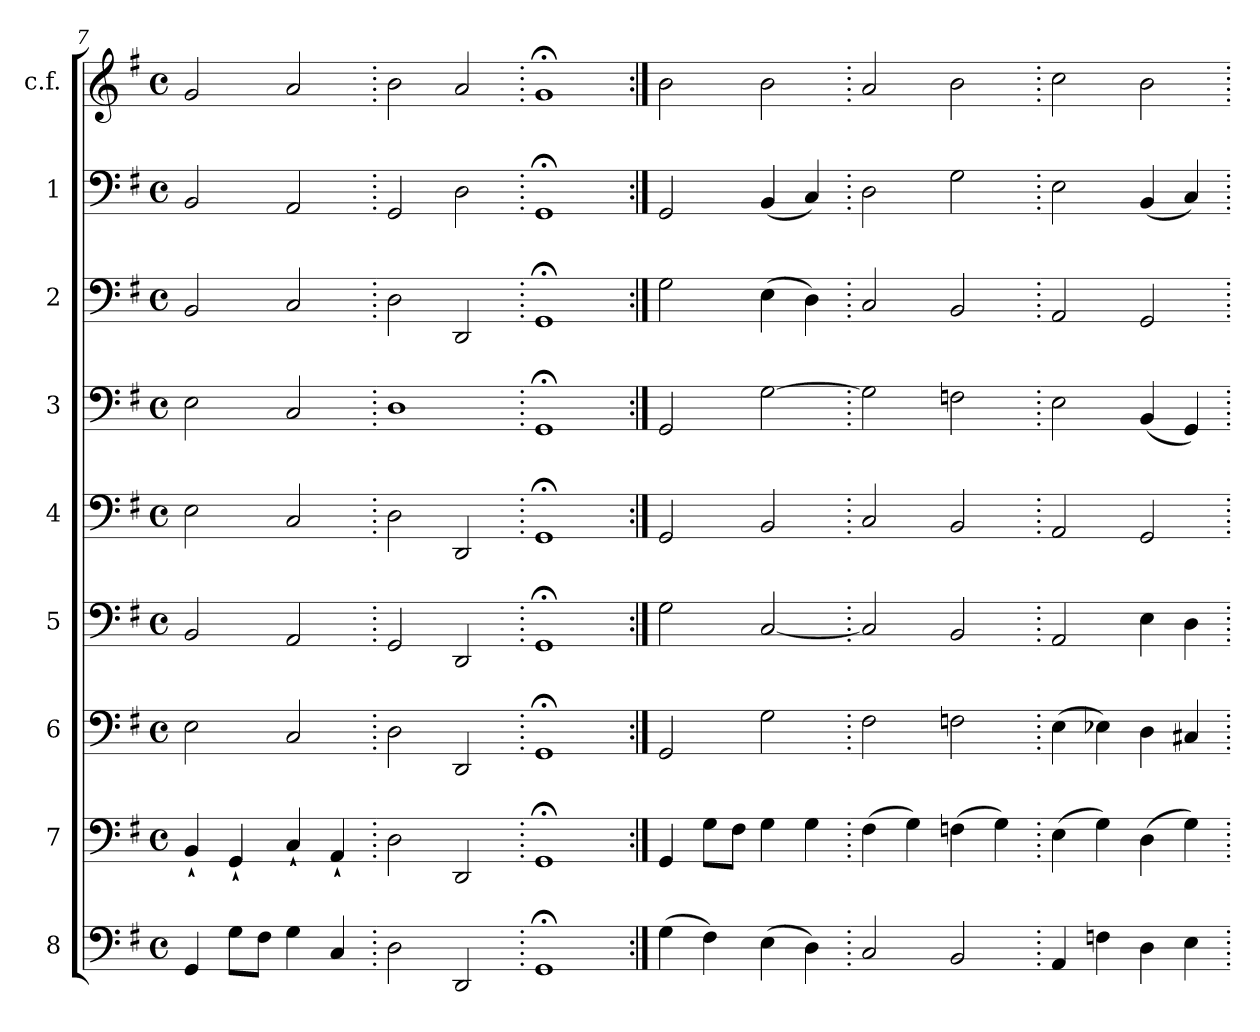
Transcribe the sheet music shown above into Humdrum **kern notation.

**kern	**kern	**kern	**kern	**kern	**kern	**kern	**kern	**kern
*part9	*part8	*part7	*part6	*part5	*part4	*part3	*part2	*part1
*staff9	*staff8	*staff7	*staff6	*staff5	*staff4	*staff3	*staff2	*staff1
*I"8	*I"7	*I"6	*I"5	*I"4	*I"3	*I"2	*I"1	*I"c.f.
*clefF4	*clefF4	*clefF4	*clefF4	*clefF4	*clefF4	*clefF4	*clefF4	*clefG2
*k[f#]	*k[f#]	*k[f#]	*k[f#]	*k[f#]	*k[f#]	*k[f#]	*k[f#]	*k[f#]
*	*	*	*	*G:	*G:	*G:	*G:	*G:
*M4/4	*M4/4	*M4/4	*M4/4	*M4/4	*M4/4	*M4/4	*M4/4	*M4/4
*met(c)	*met(c)	*met(c)	*met(c)	*met(c)	*met(c)	*met(c)	*met(c)	*met(c)
=7	=7	=7	=7	=7	=7	=7	=7	=7
4GG	4BB`	2E	2BB	2E	2E	2BB	2BB	2g
8GL	4GG`	.	.	.	.	.	.	.
8F#J	.	.	.	.	.	.	.	.
4G	4C`	2C	2AA	2C	2C	2C	2AA	2a
4C	4AA`	.	.	.	.	.	.	.
=8.	=8.	=8.	=8.	=8.	=8.	=8.	=8.	=8.
2D	2D	2D	2GG	2D	1D	2D	2GG	2b
2DD	2DD	2DD	2DD	2DD	.	2DD	2D	2a
=9.	=9.	=9.	=9.	=9.	=9.	=9.	=9.	=9.
1GG;<	1GG;<	1GG;<	1GG;<	1GG;<	1GG;<	1GG;<	1GG;<	1g;<
=10:|!	=10:|!	=10:|!	=10:|!	=10:|!	=10:|!	=10:|!	=10:|!	=10:|!
(4G	4GG	2GG	2G	2GG	2GG	2G	2GG	2b
4F#)	8GL	.	.	.	.	.	.	.
.	8F#J	.	.	.	.	.	.	.
(4E	4G	2G	[2C	2BB	[2G	(4E	(4BB	2b
4D)	4G	.	.	.	.	4D)	4C)	.
=11.	=11.	=11.	=11.	=11.	=11.	=11.	=11.	=11.
2C	(4F#	2F#	2C]	2C	2G]	2C	2D	2a
.	4G)	.	.	.	.	.	.	.
2BB	(4Fn	2Fn	2BB	2BB	2Fn	2BB	2G	2b
.	4G)	.	.	.	.	.	.	.
=12.	=12.	=12.	=12.	=12.	=12.	=12.	=12.	=12.
4AA	(4E	(4E	2AA	2AA	2E	2AA	2E	2cc
4Fn	4G)	4E-X)	.	.	.	.	.	.
4D	(4D	4D	4E	2GG	(4BB	2GG	(4BB	2b
4E	4G)	4C#X	4D	.	4GG)	.	4C)	.
=.	=.	=.	=.	=.	=.	=.	=.	=.
*-	*-	*-	*-	*-	*-	*-	*-	*-
